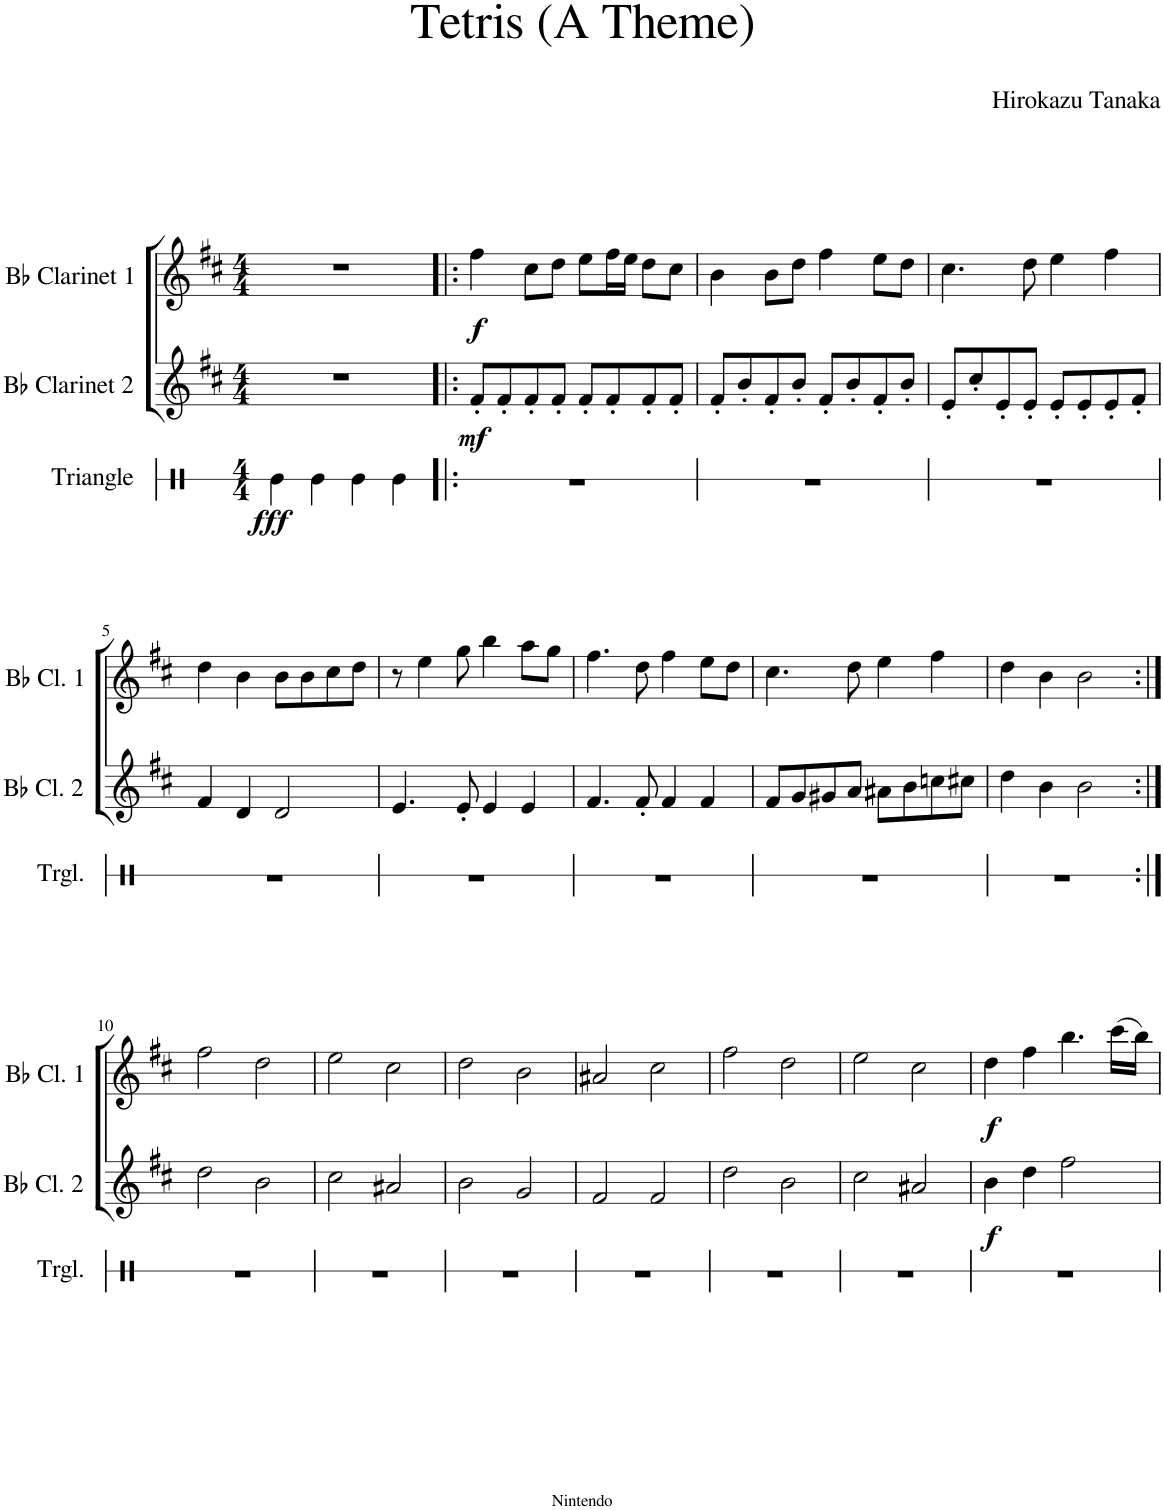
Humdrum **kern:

**kern	**dynam	**kern	**dynam	**kern	**dynam
*part3	*part3	*part2	*part2	*part1	*part1
*staff3	*staff3	*staff2	*staff2	*staff1	*staff1
*I"Triangle	*	*I"Bb Clarinet 2	*	*I"Bb Clarinet 1	*
*I'Trgl.	*	*I'Bb Cl. 2	*	*I'Bb Cl. 1	*
*stria1	*	*	*	*	*
*clefX	*	*clefG2	*	*clefG2	*
*	*	*Trd1c2	*	*Trd1c2	*
*k[]	*	*k[f#c#]	*	*k[f#c#]	*
*M4/4	*	*M4/4	*	*M4/4	*
=1	=1	=1	=1	=1	=1
!	!LO:DY:b	!	!	!	!
4Re\	fff	1r	.	1r	.
4Re\	.	.	.	.	.
4Re\	.	.	.	.	.
4Re\	.	.	.	.	.
=2!|:	=2!|:	=2!|:	=2!|:	=2!|:	=2!|:
!	!	!	!LO:DY:b	!	!LO:DY:b
1r	.	8f#'/L	mf	4ff#\	f
.	.	8f#'/	.	.	.
.	.	8f#'/	.	8cc#\L	.
.	.	8f#'/J	.	8dd\J	.
.	.	8f#'/L	.	8ee\L	.
.	.	8f#'/	.	16ff#\L	.
.	.	.	.	16ee\JJ	.
.	.	8f#'/	.	8dd\L	.
.	.	8f#'/J	.	8cc#\J	.
=3	=3	=3	=3	=3	=3
1r	.	8f#'/L	.	4b\	.
.	.	8b'/	.	.	.
.	.	8f#'/	.	8b\L	.
.	.	8b'/J	.	8dd\J	.
.	.	8f#'/L	.	4ff#\	.
.	.	8b'/	.	.	.
.	.	8f#'/	.	8ee\L	.
.	.	8b'/J	.	8dd\J	.
=4	=4	=4	=4	=4	=4
1r	.	8e'/L	.	4.cc#\	.
.	.	8cc#'/	.	.	.
.	.	8e'/	.	.	.
.	.	8e'/J	.	8dd\	.
.	.	8e'/L	.	4ee\	.
.	.	8e'/	.	.	.
.	.	8e'/	.	4ff#\	.
.	.	8f#'/J	.	.	.
!!LO:LB:g=z
=5	=5	=5	=5	=5	=5
1r	.	4f#/	.	4dd\	.
.	.	4d/	.	4b\	.
.	.	2d/	.	8b\L	.
.	.	.	.	8b\	.
.	.	.	.	8cc#\	.
.	.	.	.	8dd\J	.
=6	=6	=6	=6	=6	=6
1r	.	4.e/	.	8r	.
.	.	.	.	4ee\	.
.	.	8e'/	.	8gg\	.
.	.	4e/	.	4bb\	.
.	.	4e/	.	8aa\L	.
.	.	.	.	8gg\J	.
=7	=7	=7	=7	=7	=7
1r	.	4.f#/	.	4.ff#\	.
.	.	8f#'/	.	8dd\	.
.	.	4f#/	.	4ff#\	.
.	.	4f#/	.	8ee\L	.
.	.	.	.	8dd\J	.
=8	=8	=8	=8	=8	=8
1r	.	8f#/L	.	4.cc#\	.
.	.	8g/	.	.	.
.	.	8g#X/	.	.	.
.	.	8a/J	.	8dd\	.
.	.	8a#X\L	.	4ee\	.
.	.	8b\	.	.	.
.	.	8ccn\	.	4ff#\	.
.	.	8cc#X\J	.	.	.
=9	=9	=9	=9	=9	=9
1r	.	4dd\	.	4dd\	.
.	.	4b\	.	4b\	.
.	.	2b\	.	2b\	.
!!LO:LB:g=z
=10:|!	=10:|!	=10:|!	=10:|!	=10:|!	=10:|!
1r	.	2dd\	.	2ff#\	.
.	.	2b\	.	2dd\	.
=11	=11	=11	=11	=11	=11
1r	.	2cc#\	.	2ee\	.
.	.	2a#X/	.	2cc#\	.
=12	=12	=12	=12	=12	=12
1r	.	2b\	.	2dd\	.
.	.	2g/	.	2b\	.
=13	=13	=13	=13	=13	=13
1r	.	2f#/	.	2a#X/	.
.	.	2f#/	.	2cc#\	.
=14	=14	=14	=14	=14	=14
1r	.	2dd\	.	2ff#\	.
.	.	2b\	.	2dd\	.
=15	=15	=15	=15	=15	=15
1r	.	2cc#\	.	2ee\	.
.	.	2a#X/	.	2cc#\	.
=16	=16	=16	=16	=16	=16
!	!	!	!LO:DY:b	!	!LO:DY:b
1r	.	4b\	f	4dd\	f
.	.	4dd\	.	4ff#\	.
.	.	2ff#\	.	4.bb\	.
.	.	.	.	(16ccc#\LL	.
.	.	.	.	16bb\JJ)	.
=	=	=	=	=	=
*-	*-	*-	*-	*-	*-
